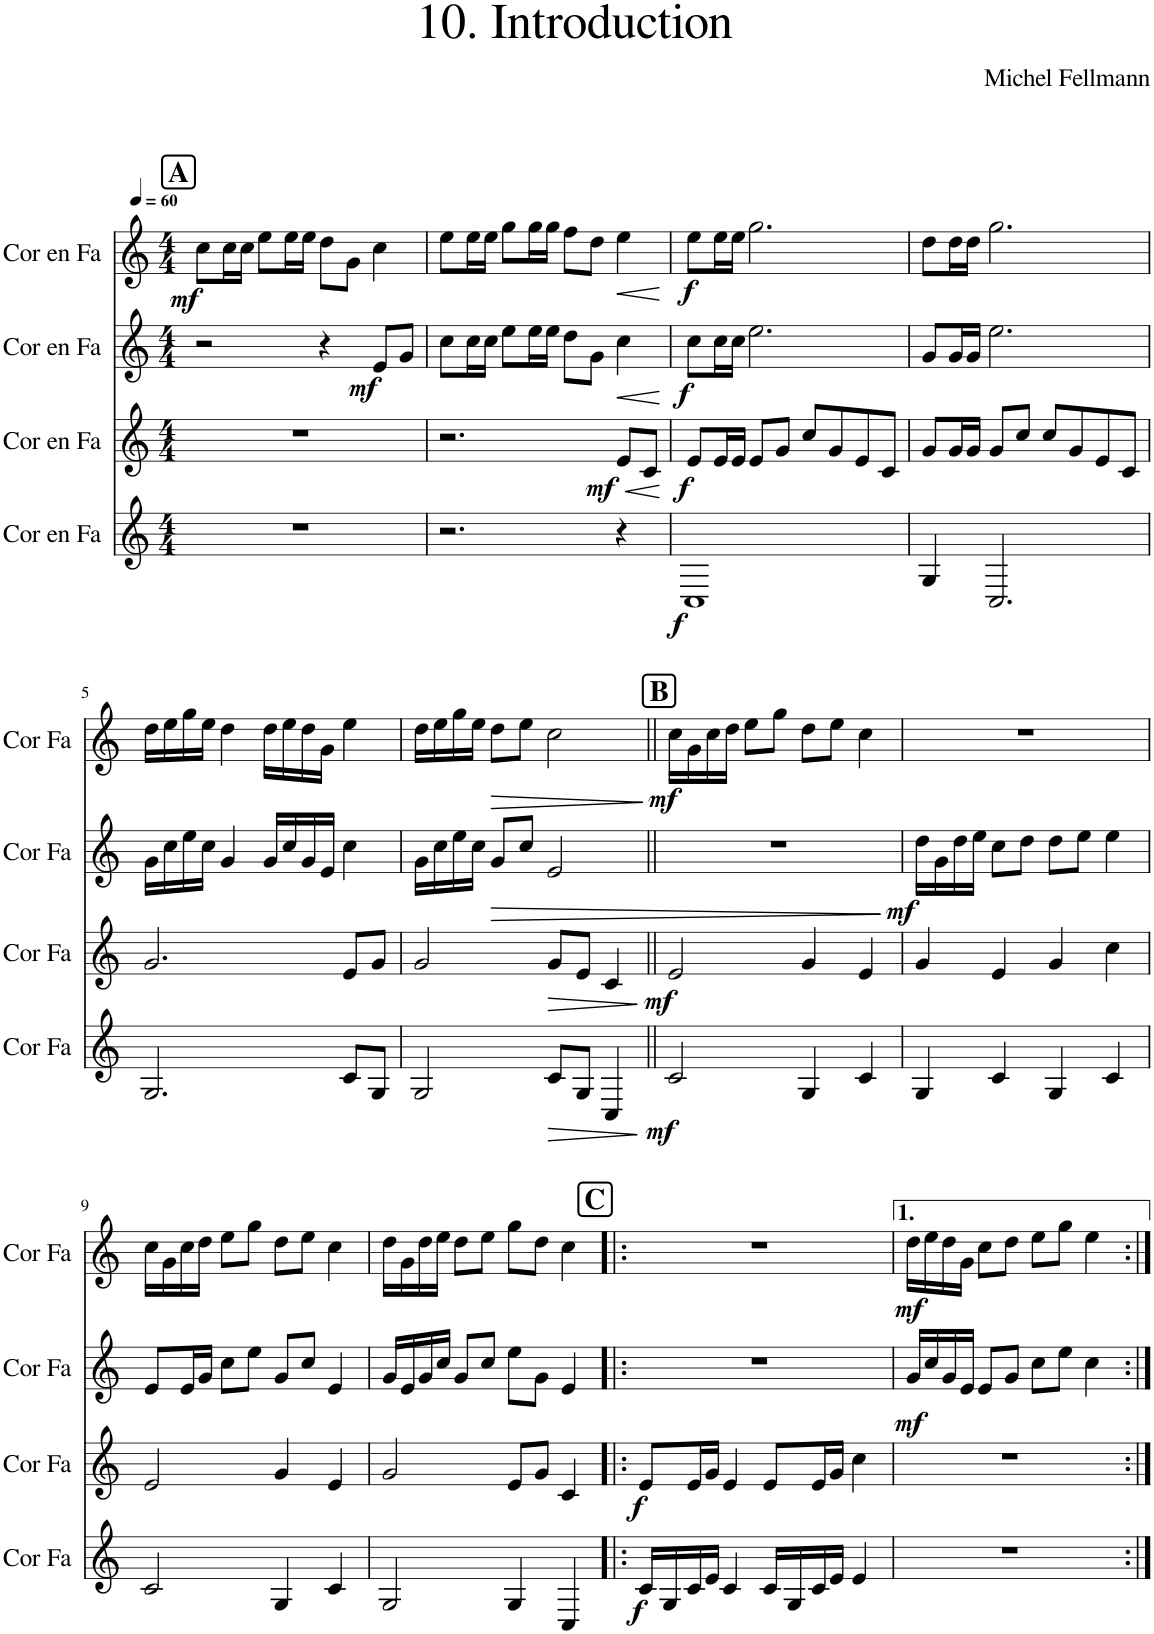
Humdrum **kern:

**kern	**dynam	**kern	**dynam	**kern	**dynam	**kern	**dynam
*part4	*part4	*part3	*part3	*part2	*part2	*part1	*part1
*staff4	*staff4	*staff3	*staff3	*staff2	*staff2	*staff1	*staff1
*I"Cor en Fa	*	*I"Cor en Fa	*	*I"Cor en Fa	*	*I"Cor en Fa	*
*I'Cor Fa	*	*I'Cor Fa	*	*I'Cor Fa	*	*I'Cor Fa	*
*clefG2	*	*clefG2	*	*clefG2	*	*clefG2	*
*Trd4c7	*	*Trd4c7	*	*Trd4c7	*	*Trd4c7	*
*k[]	*	*k[]	*	*k[]	*	*k[]	*
*M4/4	*	*M4/4	*	*M4/4	*	*M4/4	*
*MM60	*	*MM60	*	*MM60	*	*MM60	*
!!LO:REH:place=s1:a:B:cj:fs=14:t=A
=1	=1	=1	=1	=1	=1	=1	=1
!	!	!	!	!	!	!	!LO:DY:b
1r	.	1r	.	2r	.	8cc\L	mf
.	.	.	.	.	.	16cc\L	.
.	.	.	.	.	.	16cc\JJ	.
.	.	.	.	.	.	8ee\L	.
.	.	.	.	.	.	16ee\L	.
.	.	.	.	.	.	16ee\JJ	.
.	.	.	.	4r	.	8dd\L	.
.	.	.	.	.	.	8g\J	.
!	!	!	!	!	!LO:DY:b	!	!
.	.	.	.	8e/L	mf	4cc\	.
.	.	.	.	8g/J	.	.	.
=2	=2	=2	=2	=2	=2	=2	=2
2.r	.	2.r	.	8cc\L	.	8ee\L	.
.	.	.	.	16cc\L	.	16ee\L	.
.	.	.	.	16cc\JJ	.	16ee\JJ	.
.	.	.	.	8ee\L	.	8gg\L	.
.	.	.	.	16ee\L	.	16gg\L	.
.	.	.	.	16ee\JJ	.	16gg\JJ	.
.	.	.	.	8dd\L	.	8ff\L	.
.	.	.	.	8g\J	.	8dd\J	.
!	!LO:DY:b	!	!LO:HP:b	!	!LO:HP:b	!	!LO:HP:b
!	!	!	!LO:DY:n=1:b	!	!	!	!
4r	f	8e/L	< mf	4cc\	<	4ee\	<
.	.	8c/J	.	.	.	.	.
.	.	.	[	.	[	.	[
=3	=3	=3	=3	=3	=3	=3	=3
!	!	!	!LO:DY:b	!	!LO:DY:b	!	!LO:DY:b
1C	.	8e/L	f	8cc\L	f	8ee\L	f
.	.	16e/L	.	16cc\L	.	16ee\L	.
.	.	16e/JJ	.	16cc\JJ	.	16ee\JJ	.
.	.	8e/L	.	2.ee\	.	2.gg\	.
.	.	8g/J	.	.	.	.	.
.	.	8cc/L	.	.	.	.	.
.	.	8g/	.	.	.	.	.
.	.	8e/	.	.	.	.	.
.	.	8c/J	.	.	.	.	.
=4	=4	=4	=4	=4	=4	=4	=4
4G/	.	8g/L	.	8g/L	.	8dd\L	.
.	.	16g/L	.	16g/L	.	16dd\L	.
.	.	16g/JJ	.	16g/JJ	.	16dd\JJ	.
2.C/	.	8g/L	.	2.ee\	.	2.gg\	.
.	.	8cc/J	.	.	.	.	.
.	.	8cc/L	.	.	.	.	.
.	.	8g/	.	.	.	.	.
.	.	8e/	.	.	.	.	.
.	.	8c/J	.	.	.	.	.
!!LO:LB:g=z
=5	=5	=5	=5	=5	=5	=5	=5
2.G/	.	2.g/	.	16g\LL	.	16dd\LL	.
.	.	.	.	16cc\	.	16ee\	.
.	.	.	.	16ee\	.	16gg\	.
.	.	.	.	16cc\JJ	.	16ee\JJ	.
.	.	.	.	4g/	.	4dd\	.
.	.	.	.	16g/LL	.	16dd\LL	.
.	.	.	.	16cc/	.	16ee\	.
.	.	.	.	16g/	.	16dd\	.
.	.	.	.	16e/JJ	.	16g\JJ	.
8c/L	.	8e/L	.	4cc\	.	4ee\	.
8G/J	.	8g/J	.	.	.	.	.
=6	=6	=6	=6	=6	=6	=6	=6
2G/	.	2g/	.	16g\LL	.	16dd\LL	.
.	.	.	.	16cc\	.	16ee\	.
.	.	.	.	16ee\	.	16gg\	.
.	.	.	.	16cc\JJ	.	16ee\JJ	.
!	!	!	!	!	!LO:HP:b	!	!LO:HP:b
.	.	.	.	8g/L	>	8dd\L	>
.	.	.	.	8cc/J	.	8ee\J	.
!	!LO:HP:b	!	!LO:HP:b	!	!	!	!
8c/L	>	8g/L	>	2e/	.	2cc\	.
8G/J	.	8e/J	.	.	.	.	.
4C/	.	4c/	.	.	.	.	.
.	]	.	]	.	]	.	]
!!LO:REH:place=s1:a:B:cj:fs=14:t=B
=7||	=7||	=7||	=7||	=7||	=7||	=7||	=7||
!	!LO:DY:b	!	!LO:DY:b	!	!LO:DY:b	!	!LO:DY:b
2c/	mf	2e/	mf	1r	mf	16cc\LL	mf
.	.	.	.	.	.	16g\	.
.	.	.	.	.	.	16cc\	.
.	.	.	.	.	.	16dd\JJ	.
.	.	.	.	.	.	8ee\L	.
.	.	.	.	.	.	8gg\J	.
4G/	.	4g/	.	.	.	8dd\L	.
.	.	.	.	.	.	8ee\J	.
4c/	.	4e/	.	.	.	4cc\	.
=8	=8	=8	=8	=8	=8	=8	=8
4G/	.	4g/	.	16dd\LL	.	1r	.
.	.	.	.	16g\	.	.	.
.	.	.	.	16dd\	.	.	.
.	.	.	.	16ee\JJ	.	.	.
4c/	.	4e/	.	8cc\L	.	.	.
.	.	.	.	8dd\J	.	.	.
4G/	.	4g/	.	8dd\L	.	.	.
.	.	.	.	8ee\J	.	.	.
4c/	.	4cc\	.	4ee\	.	.	.
!!LO:LB:g=z
=9	=9	=9	=9	=9	=9	=9	=9
2c/	.	2e/	.	8e/L	.	16cc\LL	.
.	.	.	.	.	.	16g\	.
.	.	.	.	16e/L	.	16cc\	.
.	.	.	.	16g/JJ	.	16dd\JJ	.
.	.	.	.	8cc\L	.	8ee\L	.
.	.	.	.	8ee\J	.	8gg\J	.
4G/	.	4g/	.	8g/L	.	8dd\L	.
.	.	.	.	8cc/J	.	8ee\J	.
4c/	.	4e/	.	4e/	.	4cc\	.
=10	=10	=10	=10	=10	=10	=10	=10
2G/	.	2g/	.	16g/LL	.	16dd\LL	.
.	.	.	.	16e/	.	16g\	.
.	.	.	.	16g/	.	16dd\	.
.	.	.	.	16cc/JJ	.	16ee\JJ	.
.	.	.	.	8g/L	.	8dd\L	.
.	.	.	.	8cc/J	.	8ee\J	.
4G/	.	8e/L	.	8ee\L	.	8gg\L	.
.	.	8g/J	.	8g\J	.	8dd\J	.
4C/	.	4c/	.	4e/	.	4cc\	.
!!LO:REH:place=s1:a:B:cj:fs=14:t=C
=11!|:	=11!|:	=11!|:	=11!|:	=11!|:	=11!|:	=11!|:	=11!|:
!	!LO:DY:b	!	!LO:DY:b	!	!	!	!
16c/LL	f	8e/L	f	1r	.	1r	.
16G/	.	.	.	.	.	.	.
16c/	.	16e/L	.	.	.	.	.
16e/JJ	.	16g/JJ	.	.	.	.	.
4c/	.	4e/	.	.	.	.	.
16c/LL	.	8e/L	.	.	.	.	.
16G/	.	.	.	.	.	.	.
16c/	.	16e/L	.	.	.	.	.
16e/JJ	.	16g/JJ	.	.	.	.	.
4e/	.	4cc\	.	.	.	.	.
=12	=12	=12	=12	=12	=12	=12	=12
!	!	!	!	!	!LO:DY:b	!	!LO:DY:b
1r	.	1r	.	16g/LL	mf	16dd\LL	mf
.	.	.	.	16cc/	.	16ee\	.
.	.	.	.	16g/	.	16dd\	.
.	.	.	.	16e/JJ	.	16g\JJ	.
.	.	.	.	8e/L	.	8cc\L	.
.	.	.	.	8g/J	.	8dd\J	.
.	.	.	.	8cc\L	.	8ee\L	.
.	.	.	.	8ee\J	.	8gg\J	.
.	.	.	.	4cc\	.	4ee\	.
=:|!	=:|!	=:|!	=:|!	=:|!	=:|!	=:|!	=:|!
*-	*-	*-	*-	*-	*-	*-	*-
